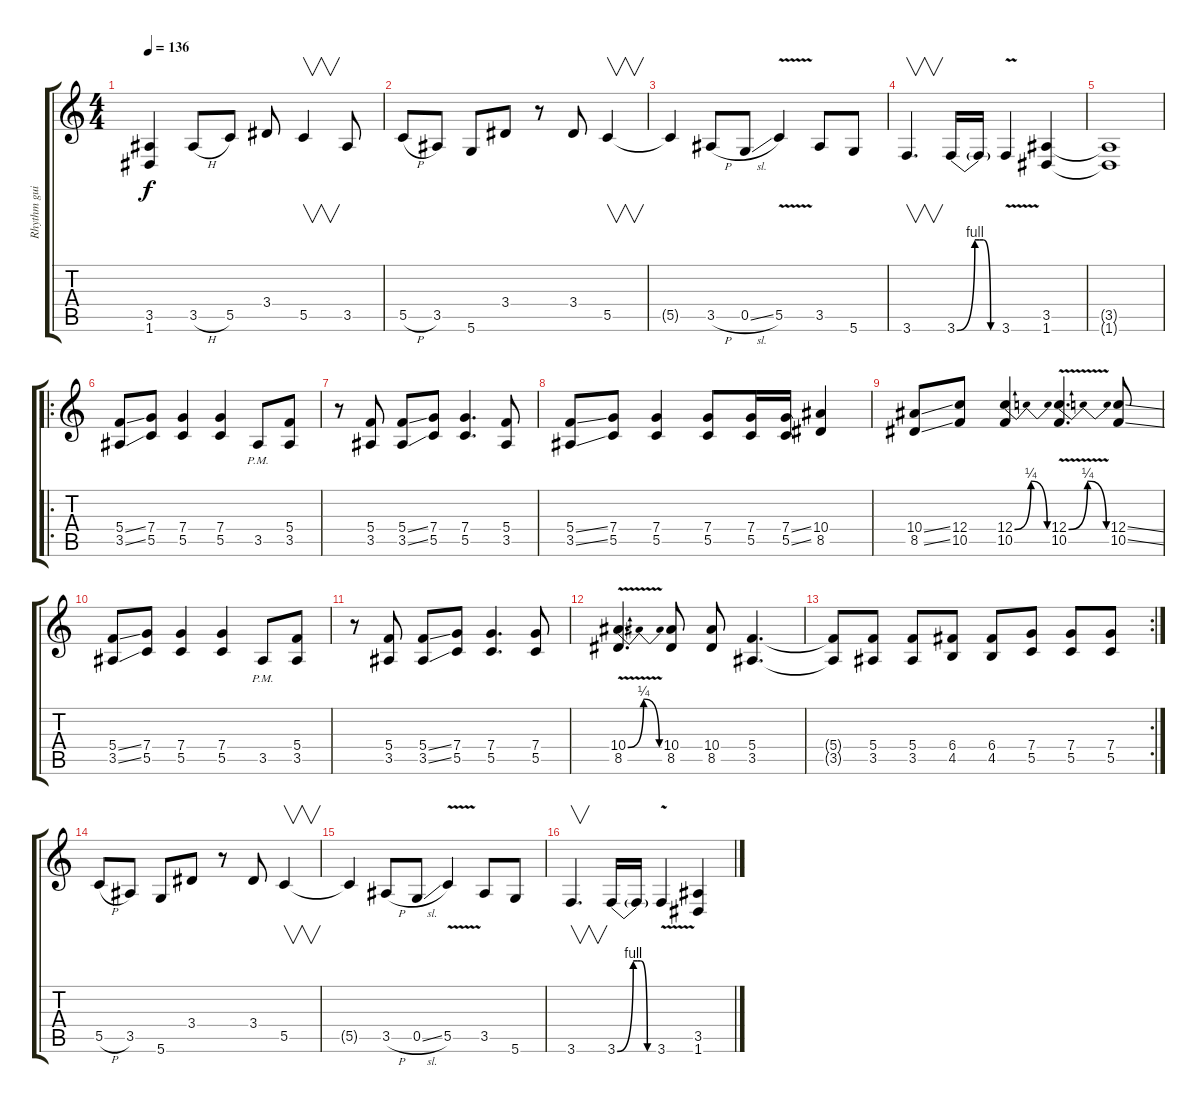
\track ("Rhythm guitar" "Rhythm gui") {instrument distortionguitar}
\staff {score tabs}
\tuning (D4 A3 F3 C3 G2 D2) {hide}
\ts (4 4)
\tempo 136
\clef g2
\ks c
(3.5{t} 1.6{t}).4{dy f} 3.5{h}.8 5.5.8 3.4.8 5.5.4{v} 3.5.8 |
5.5{h}.8 3.5.8 5.6.8 3.4.8 r.8 3.4.8 5.5.4{v} |
5.5{t}.4 3.5{h}.8 0.5{sl}.8 5.5{v}.4 3.5.8 5.6.8 |
3.6.4{v d} 3.6{be (custom 0 0 24 4 30 4 35 4 45 0 60 0)}.16 3.6{t}.16 3.6{v}.4 (3.5 1.6).4 |
(3.5{t} 1.6{t}).1 |
\ro
(5.4{ss} 3.5{ss}).8 (7.4 5.5).8 (7.4 5.5).4 (7.4 5.5).4 3.5{pm}.8 (5.4 3.5).8 |
r.8 (5.4 3.5).8 (5.4{ss} 3.5{ss}).8 (7.4 5.5).8 (7.4 5.5).4{d} (5.4 3.5).8 |
(5.4{ss} 3.5{ss}).8 (7.4 5.5).8 (7.4 5.5).4 (7.4 5.5).8 (7.4 5.5).16 (7.4{ss} 5.5{ss}).16 (10.4 8.5).4 |
(10.4{ss} 8.5{ss}).8 (12.4 10.5).8 (12.4{be (bendrelease 0 0 20 1 30 1 60 0)} 10.5).4 (12.4{be (bendrelease 0 0 20 1 30 1 60 0) v} 10.5).4{d} (12.4{ss} 10.5{ss}).8 |
(5.4{ss} 3.5{ss}).8 (7.4 5.5).8 (7.4 5.5).4 (7.4 5.5).4 3.5{pm}.8 (5.4 3.5).8 |
r.8 (5.4 3.5).8 (5.4{ss} 3.5{ss}).8 (7.4 5.5).8 (7.4 5.5).4{d} (7.4 5.5).8 |
(10.4{be (bendrelease 0 0 20 1 30 1 60 0) v} 8.5).4{d} (10.4 8.5).8 (10.4 8.5).8 (5.4 3.5).4{d} |
\rc 2
(5.4{t} 3.5{t}).8 (5.4 3.5).8 (5.4 3.5).8 (6.4 4.5).8 (6.4 4.5).8 (7.4 5.5).8 (7.4 5.5).8 (7.4 5.5).8 |
5.5{h}.8 3.5.8 5.6.8 3.4.8 r.8 3.4.8 5.5.4{v} |
5.5{t}.4 3.5{h}.8 0.5{sl}.8 5.5{v}.4 3.5.8 5.6.8 |
3.6.4{v d} 3.6{be (custom 0 0 24 4 30 4 35 4 45 0 60 0)}.16 3.6{t}.16 3.6{v}.4 (3.5 1.6).4
